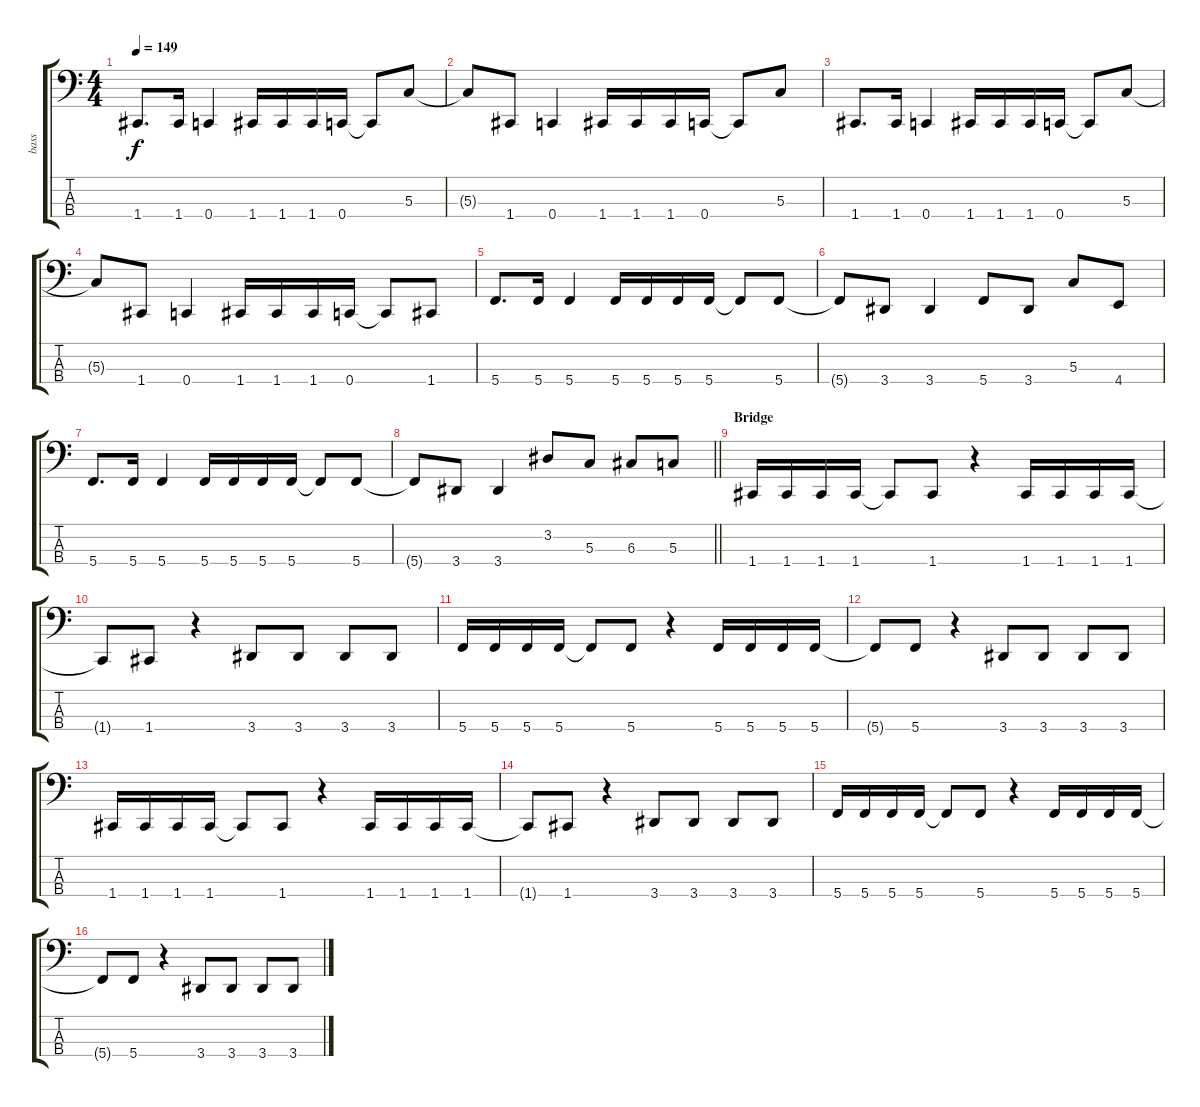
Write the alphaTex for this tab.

\track ("bass" "bass") {instrument electricbasspick}
\staff {score tabs}
\tuning (F2 C2 G1 C1) {hide}
\ts (4 4)
\tempo 149
\clef f4
\ks c
1.4.8{d dy f} 1.4.16 0.4.4 1.4.16 1.4.16 1.4.16 0.4.16 0.4{t}.8 5.3.8 |
5.3{t}.8 1.4.8 0.4.4 1.4.16 1.4.16 1.4.16 0.4.16 0.4{t}.8 5.3.8 |
1.4.8{d} 1.4.16 0.4.4 1.4.16 1.4.16 1.4.16 0.4.16 0.4{t}.8 5.3.8 |
5.3{t}.8 1.4.8 0.4.4 1.4.16 1.4.16 1.4.16 0.4.16 0.4{t}.8 1.4.8 |
5.4.8{d} 5.4.16 5.4.4 5.4.16 5.4.16 5.4.16 5.4.16 5.4{t}.8 5.4.8 |
5.4{t}.8 3.4.8 3.4.4 5.4.8 3.4.8 5.3.8 4.4.8 |
5.4.8{d} 5.4.16 5.4.4 5.4.16 5.4.16 5.4.16 5.4.16 5.4{t}.8 5.4.8 |
\barLineRight lightlight
5.4{t}.8 3.4.8 3.4.4 3.2.8 5.3.8 6.3.8 5.3.8 |
\section ("" "Bridge")
1.4.16 1.4.16 1.4.16 1.4.16 1.4{t}.8 1.4.8 r.4 1.4.16 1.4.16 1.4.16 1.4.16 |
1.4{t}.8 1.4.8 r.4 3.4.8 3.4.8 3.4.8 3.4.8 |
5.4.16 5.4.16 5.4.16 5.4.16 5.4{t}.8 5.4.8 r.4 5.4.16 5.4.16 5.4.16 5.4.16 |
5.4{t}.8 5.4.8 r.4 3.4.8 3.4.8 3.4.8 3.4.8 |
1.4.16 1.4.16 1.4.16 1.4.16 1.4{t}.8 1.4.8 r.4 1.4.16 1.4.16 1.4.16 1.4.16 |
1.4{t}.8 1.4.8 r.4 3.4.8 3.4.8 3.4.8 3.4.8 |
5.4.16 5.4.16 5.4.16 5.4.16 5.4{t}.8 5.4.8 r.4 5.4.16 5.4.16 5.4.16 5.4.16 |
5.4{t}.8 5.4.8 r.4 3.4.8 3.4.8 3.4.8 3.4.8
